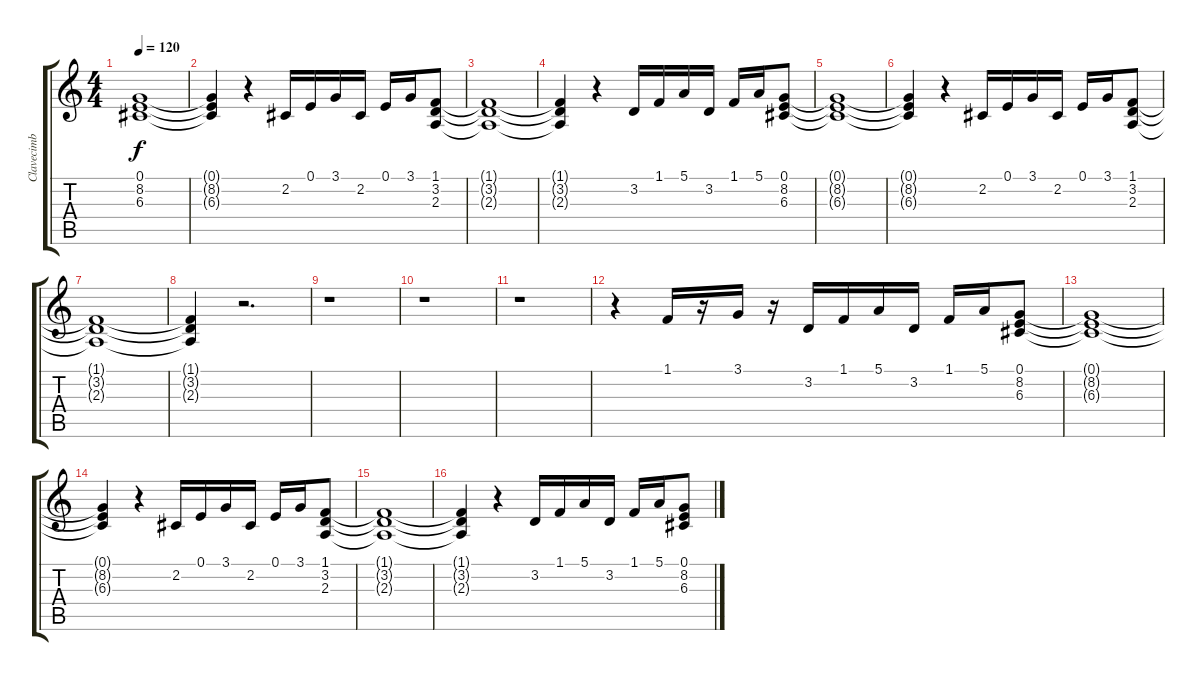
\track ("Clavecimb           " "Clavecimb ") {instrument harpsichord}
\staff {score tabs}
\tuning (E4 B3 G3 D3 A2 E2) {hide}
\ts (4 4)
\tempo 120
\clef g2
\ks c
(0.1{t} 8.2{t} 6.3{t}).1{dy f} |
(0.1{t} 8.2{t} 6.3{t}).4 r.4 2.2.16 0.1.16 3.1.16 2.2.16 0.1.16 3.1.16 (1.1 3.2 2.3).8 |
(1.1{t} 3.2{t} 2.3{t}).1 |
(1.1{t} 3.2{t} 2.3{t}).4 r.4 3.2.16 1.1.16 5.1.16 3.2.16 1.1.16 5.1.16 (0.1 8.2 6.3).8 |
(0.1{t} 8.2{t} 6.3{t}).1 |
(0.1{t} 8.2{t} 6.3{t}).4 r.4 2.2.16 0.1.16 3.1.16 2.2.16 0.1.16 3.1.16 (1.1 3.2 2.3).8 |
(1.1{t} 3.2{t} 2.3{t}).1 |
(1.1{t} 3.2{t} 2.3{t}).4 r.2{d} |
r.1 |
r.1 |
r.1 |
r.4 1.1.16 r.16 3.1.16 r.16 3.2.16 1.1.16 5.1.16 3.2.16 1.1.16 5.1.16 (0.1 8.2 6.3).8 |
(0.1{t} 8.2{t} 6.3{t}).1 |
(0.1{t} 8.2{t} 6.3{t}).4 r.4 2.2.16 0.1.16 3.1.16 2.2.16 0.1.16 3.1.16 (1.1 3.2 2.3).8 |
(1.1{t} 3.2{t} 2.3{t}).1 |
(1.1{t} 3.2{t} 2.3{t}).4 r.4 3.2.16 1.1.16 5.1.16 3.2.16 1.1.16 5.1.16 (0.1 8.2 6.3).8
